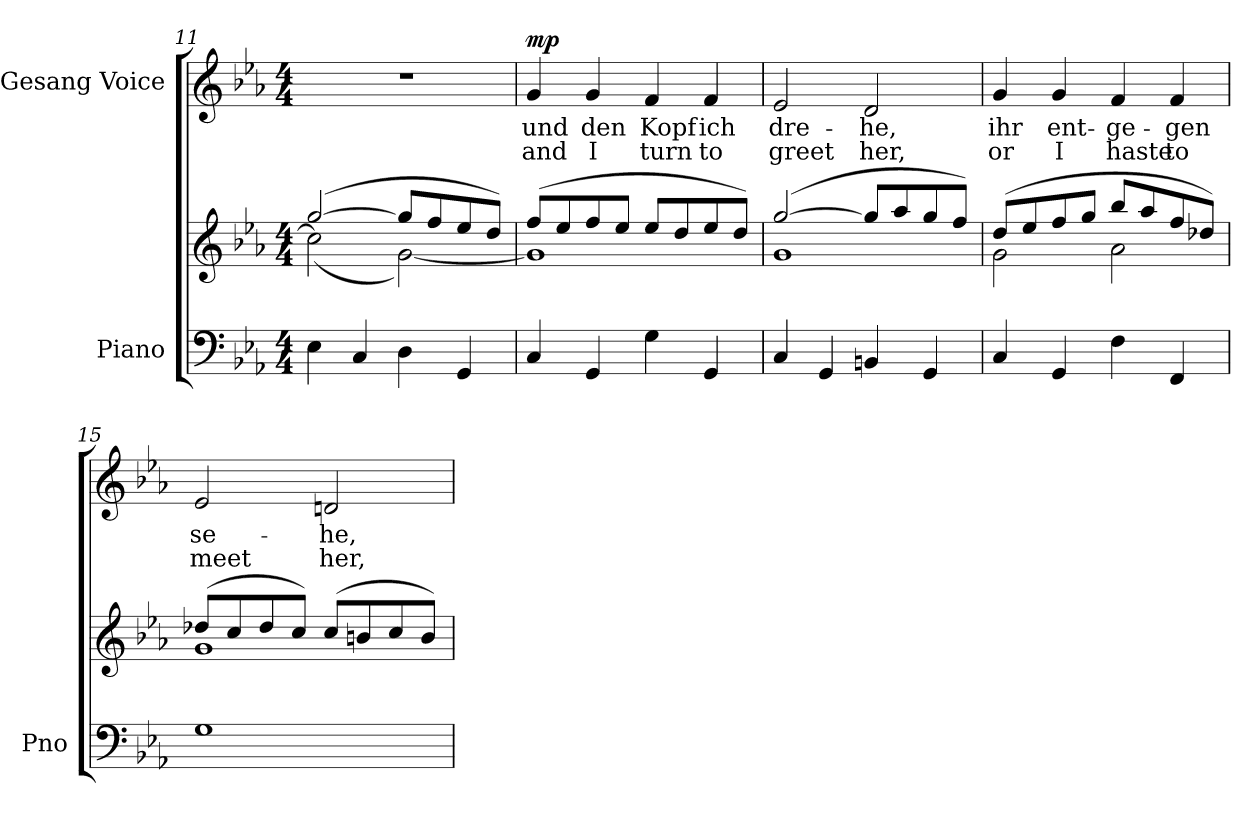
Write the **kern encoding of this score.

**kern	**kern	**kern	**text	**text	**dynam
*part2	*part2	*part1	*part1	*part1	*part1
*staff3	*staff2	*staff1	*staff1	*staff1	*staff1
*I"Piano	*	*I"Gesang Voice	*	*	*
*I'Pno	*	*	*	*	*
*clefF4	*clefG2	*clefG2	*	*	*
*k[b-e-a-]	*k[b-e-a-]	*k[b-e-a-]	*	*	*
*M4/4	*M4/4	*M4/4	*	*	*
=11	=11	=11	=11	=11	=11
*	*^	*	*	*	*
4E-\	([2gg/	(2cc\]	1r	.	.	.
4C/	.	.	.	.	.	.
4D\	8gg/L]	[2g\)	.	.	.	.
.	8ff/	.	.	.	.	.
4GG/	8ee-/	.	.	.	.	.
.	8dd/J)	.	.	.	.	.
=12	=12	=12	=12	=12	=12	=12
!	!	!	!	!	!	!LO:DY:a
4C/	(8ff/L	1g]	4g/	und	and	mp
.	8ee-/	.	.	.	.	.
4GG/	8ff/	.	4g/	den	I	.
.	8ee-/J	.	.	.	.	.
4G\	8ee-/L	.	4f/	Kopf	turn	.
.	8dd/	.	.	.	.	.
4GG/	8ee-/	.	4f/	ich	to	.
.	8dd/J)	.	.	.	.	.
=13	=13	=13	=13	=13	=13	=13
4C/	([2gg/	1g	2e-/	dre-	greet	.
4GG/	.	.	.	.	.	.
4BBn/	8gg/L]	.	2d/	-he,	her,	.
.	8aa-/	.	.	.	.	.
4GG/	8gg/	.	.	.	.	.
.	8ff/J)	.	.	.	.	.
=14	=14	=14	=14	=14	=14	=14
4C/	(8dd/L	2g\	4g/	ihr	or	.
.	8ee-/	.	.	.	.	.
4GG/	8ff/	.	4g/	ent-	I	.
.	8gg/J	.	.	.	.	.
4F\	8bb-/L	2a-\	4f/	-ge-	haste	.
.	8aa-/	.	.	.	.	.
4FF/	8ff/	.	4f/	-gen	to	.
.	8dd-X/J)	.	.	.	.	.
=15	=15	=15	=15	=15	=15	=15
1G	(8dd-X/L	1g	2e-/	se-	meet	.
.	8cc/	.	.	.	.	.
.	8dd-/	.	.	.	.	.
.	8cc/J)	.	.	.	.	.
.	(8cc/L	.	2dn/	-he,	her,	.
.	8bn/	.	.	.	.	.
.	8cc/	.	.	.	.	.
.	8b/J)	.	.	.	.	.
*	*v	*v	*	*	*	*
=	=	=	=	=	=
*-	*-	*-	*-	*-	*-
